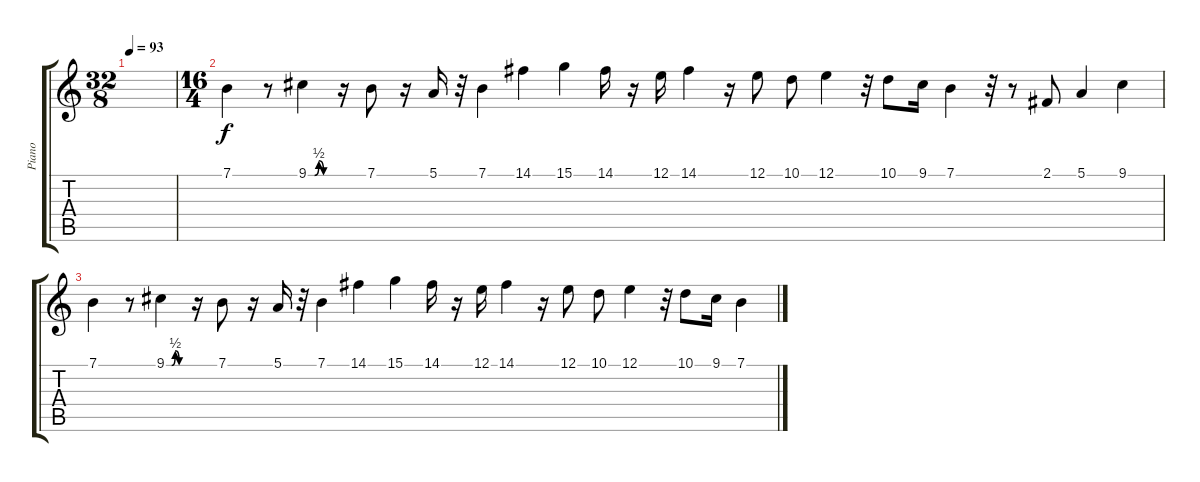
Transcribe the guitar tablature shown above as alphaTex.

\track ("Piano" "Piano") {solo instrument stringensemble1}
\staff {score tabs}
\tuning (E4 B3 G3 D3 A2 E2) {hide}
\ts (32 8)
\tempo 93
\clef g2
\ks c
|
\ts (16 4)
7.1.4 r.8 9.1{be (custom 0 0 15 0 25 2 36 0 45 0 60 0)}.4 r.16 7.1.8 r.16 5.1.16 r.32 7.1.4 14.1.4 15.1.4 14.1.16 r.16 12.1.16 14.1.4 r.16 12.1.8 10.1.8 12.1.4 r.32 10.1.8 9.1.16 7.1.4 r.32 r.8 2.1.8 5.1.4 9.1.4 |
7.1.4 r.8 9.1{be (custom 0 0 15 0 25 2 36 0 45 0 60 0)}.4 r.16 7.1.8 r.16 5.1.16 r.32 7.1.4 14.1.4 15.1.4 14.1.16 r.16 12.1.16 14.1.4 r.16 12.1.8 10.1.8 12.1.4 r.32 10.1.8 9.1.16 7.1.4
